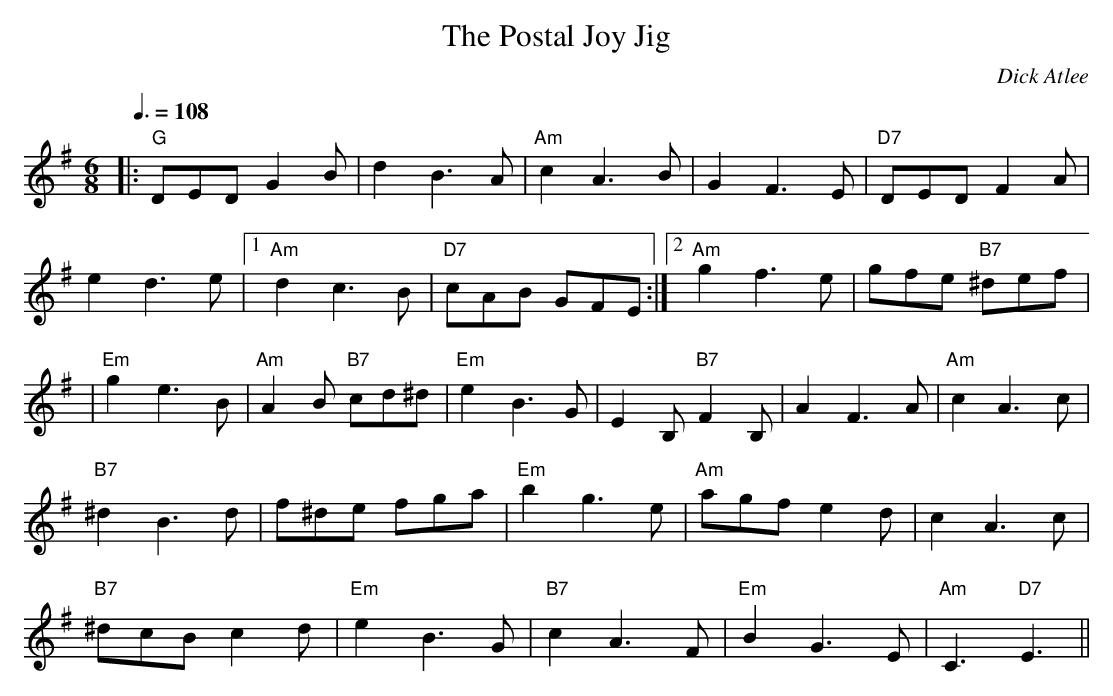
X:1
T:The Postal Joy Jig
M:6/8
L:1/8
Q:3/8=108
C:Dick Atlee
K:G
|: "G" DED G2 B | d2 B3 A | "Am" c2 A3 B | G2 F3 E | "D7" DED F2 A |  !
e2 d3 e |[1 "Am" d2 c3 B |"D7" cAB GFE :|[2 "Am" g2 f3 e | gfe "B7" ^def | !
| "Em" g2 e3 B | "Am" A2 B "B7" cd^d | "Em" e2 B3 G | E2 B, "B7" F2 B, | A2 F3 A
 |
"Am" c2 A3 c | !
"B7" ^d2 B3 d | f^de fga | "Em" b2 g3 e| "Am" agf e2 d | c2 A3 c | !
"B7" ^dcB c2 d | "Em" e2 B3 G | "B7" c2 A3 F | "Em" B2 G3 E | "Am" C3 "D7" E3 ||
